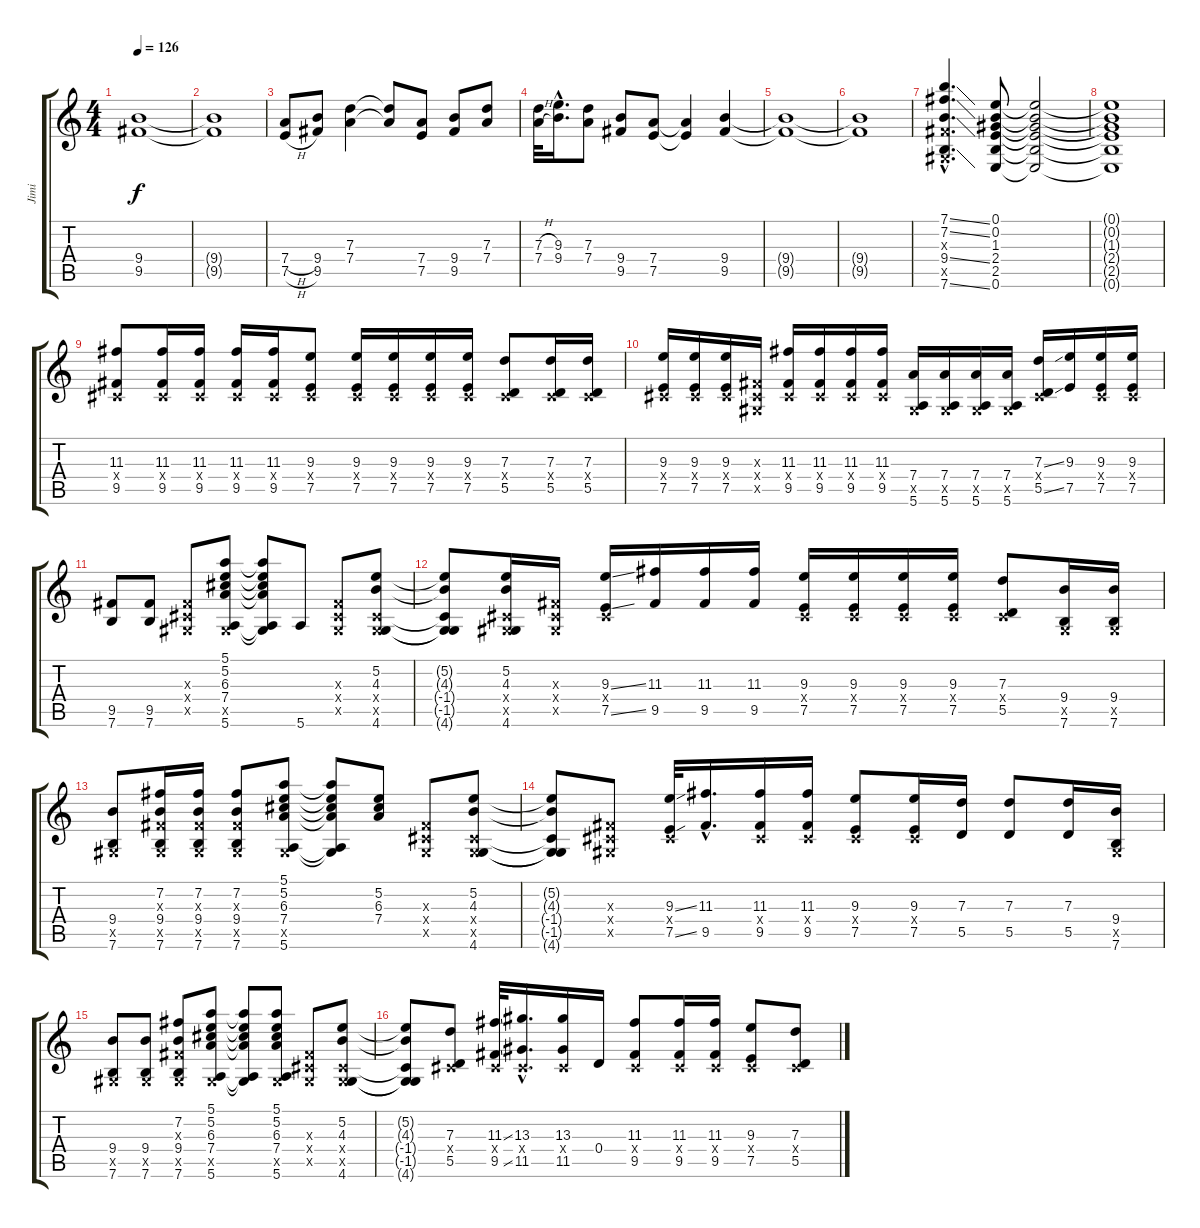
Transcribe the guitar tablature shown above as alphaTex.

\track ("Jimi" "Jimi") {instrument electricguitarclean}
\staff {score tabs}
\tuning (E4 B3 G3 D3 A2 E2) {hide}
\ts (4 4)
\tempo 126
\clef g2
\ks c
(9.4{t} 9.5{t}).1{dy f} |
(9.4{t} 9.5{t}).1 |
(7.4{h} 7.5{h}).8 (9.4 9.5).8 (7.3 7.4).4 (7.3{t} 7.4{t}).8 (7.4 7.5).8 (9.4 9.5).8 (7.3 7.4).8 |
(7.3{h} 7.4{h}).32 (9.3{hac} 9.4{hac}).16{d} (7.3 7.4).8 (9.4 9.5).8 (7.4 7.5).8 (7.4{t} 7.5{t}).4 (9.4 9.5).4 |
(9.4{t} 9.5{t}).1 |
(9.4{t} 9.5{t}).1 |
(7.1{ss hac} 7.2{ss hac} -1.3{hac x} 9.4{ss hac} -1.5{hac x} 7.6{ss hac}).4{d} (0.1 0.2 1.3 2.4 2.5 0.6).8 (0.1{t} 0.2{t} 1.3{t} 2.4{t} 2.5{t} 0.6{t}).2 |
(0.1{t} 0.2{t} 1.3{t} 2.4{t} 2.5{t} 0.6{t}).1 |
(11.3 -1.4{x} 9.5).8 (11.3 -1.4{x} 9.5).16 (11.3 -1.4{x} 9.5).16 (11.3 -1.4{x} 9.5).16 (11.3 -1.4{x} 9.5).16 (9.3 -1.4{x} 7.5).8 (9.3 -1.4{x} 7.5).16 (9.3 -1.4{x} 7.5).16 (9.3 -1.4{x} 7.5).16 (9.3 -1.4{x} 7.5).16 (7.3 -1.4{x} 5.5).8 (7.3 -1.4{x} 5.5).16 (7.3 -1.4{x} 5.5).16 |
(9.3 -1.4{x} 7.5).16 (9.3 -1.4{x} 7.5).16 (9.3 -1.4{x} 7.5).16 (-1.3{x} -1.4{x} -1.5{x}).16 (11.3 -1.4{x} 9.5).16 (11.3 -1.4{x} 9.5).16 (11.3 -1.4{x} 9.5).16 (11.3 -1.4{x} 9.5).16 (7.4 -1.5{x} 5.6).16 (7.4 -1.5{x} 5.6).16 (7.4 -1.5{x} 5.6).16 (7.4 -1.5{x} 5.6).16 (7.3{ss} -1.4{x} 5.5{ss}).16 (9.3 7.5).16 (9.3 -1.4{x} 7.5).16 (9.3 -1.4{x} 7.5).16 |
(9.5 7.6).8 (9.5 7.6).8 (-1.3{x} -1.4{x} -1.5{x}).8 (5.1 5.2 6.3 7.4 -1.5{x} 5.6).8 (5.1{t} 5.2{t} 6.3{t} 7.4{t} -1.5{t} 5.6{t}).8 5.6.8 (-1.3{x} -1.4{x} -1.5{x}).8 (5.2 4.3 -1.4{x} -1.5{x} 4.6).8 |
(5.2{t} 4.3{t} -1.4{t} -1.5{t} 4.6{t}).8 (5.2 4.3 -1.4{x} -1.5{x} 4.6).16 (-1.3{x} -1.4{x} -1.5{x}).16 (9.3{ss} -1.4{x} 7.5{ss}).16 (11.3 9.5).16 (11.3 9.5).16 (11.3 9.5).16 (9.3 -1.4{x} 7.5).16 (9.3 -1.4{x} 7.5).16 (9.3 -1.4{x} 7.5).16 (9.3 -1.4{x} 7.5).16 (7.3 -1.4{x} 5.5).8 (9.4 -1.5{x} 7.6).16 (9.4 -1.5{x} 7.6).16 |
(9.4 -1.5{x} 7.6).8 (7.2 -1.3{x} 9.4 -1.5{x} 7.6).16 (7.2 -1.3{x} 9.4 -1.5{x} 7.6).16 (7.2 -1.3{x} 9.4 -1.5{x} 7.6).8 (5.1 5.2 6.3 7.4 -1.5{x} 5.6).8 (5.1{t} 5.2{t} 6.3{t} 7.4{t} -1.5{t} 5.6{t}).8 (5.2 6.3 7.4).8 (-1.3{x} -1.4{x} -1.5{x}).8 (5.2 4.3 -1.4{x} -1.5{x} 4.6).8 |
(5.2{t} 4.3{t} -1.4{t} -1.5{t} 4.6{t}).8 (-1.3{x} -1.4{x} -1.5{x}).8 (9.3{ss} -1.4{x} 7.5{ss}).32 (11.3{hac} 9.5{hac}).16{d} (11.3 -1.4{x} 9.5).16 (11.3 -1.4{x} 9.5).16 (9.3 -1.4{x} 7.5).8 (9.3 -1.4{x} 7.5).16 (7.3 5.5).16 (7.3 5.5).8 (7.3 5.5).16 (9.4 -1.5{x} 7.6).16 |
(9.4 -1.5{x} 7.6).8 (9.4 -1.5{x} 7.6).8 (7.2 -1.3{x} 9.4 -1.5{x} 7.6).8 (5.1 5.2 6.3 7.4 -1.5{x} 5.6).8 (5.1{t} 5.2{t} 6.3{t} 7.4{t} -1.5{t} 5.6{t}).8 (5.1 5.2 6.3 7.4 -1.5{x} 5.6).8 (-1.3{x} -1.4{x} -1.5{x}).8 (5.2 4.3 -1.4{x} -1.5{x} 4.6).8 |
(5.2{t} 4.3{t} -1.4{t} -1.5{t} 4.6{t}).8 (7.3 -1.4{x} 5.5).8 (11.3{ss} -1.4{x} 9.5{ss}).32 (13.3{hac} -1.4{hac x} 11.5{hac}).16{d} (13.3 -1.4{x} 11.5).16 0.4.16 (11.3 -1.4{x} 9.5).8 (11.3 -1.4{x} 9.5).16 (11.3 -1.4{x} 9.5).16 (9.3 -1.4{x} 7.5).8 (7.3 -1.4{x} 5.5).8
